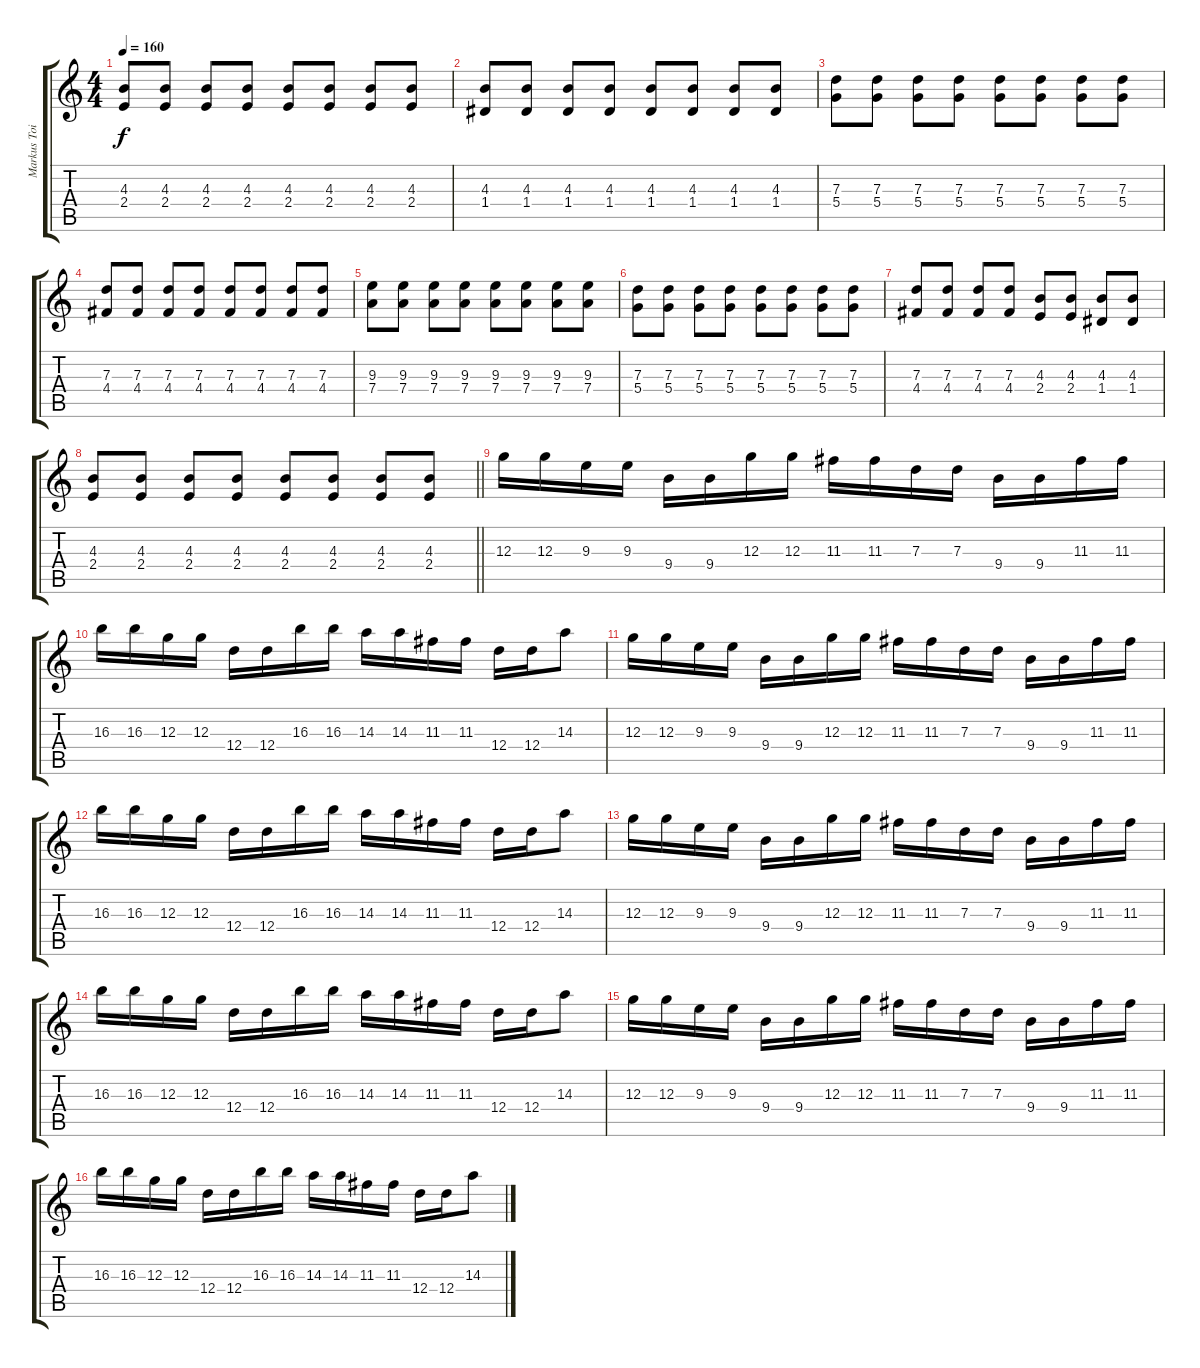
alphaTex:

\track ("Markus Toivonen" "Markus Toi") {instrument distortionguitar}
\staff {score tabs}
\tuning (E4 B3 G3 D3 A2 E2) {hide}
\ts (4 4)
\tempo 160
\clef g2
\ks c
(4.3 2.4).8{dy f} (4.3 2.4).8 (4.3 2.4).8 (4.3 2.4).8 (4.3 2.4).8 (4.3 2.4).8 (4.3 2.4).8 (4.3 2.4).8 |
(4.3 1.4).8 (4.3 1.4).8 (4.3 1.4).8 (4.3 1.4).8 (4.3 1.4).8 (4.3 1.4).8 (4.3 1.4).8 (4.3 1.4).8 |
(7.3 5.4).8 (7.3 5.4).8 (7.3 5.4).8 (7.3 5.4).8 (7.3 5.4).8 (7.3 5.4).8 (7.3 5.4).8 (7.3 5.4).8 |
(7.3 4.4).8 (7.3 4.4).8 (7.3 4.4).8 (7.3 4.4).8 (7.3 4.4).8 (7.3 4.4).8 (7.3 4.4).8 (7.3 4.4).8 |
(9.3 7.4).8 (9.3 7.4).8 (9.3 7.4).8 (9.3 7.4).8 (9.3 7.4).8 (9.3 7.4).8 (9.3 7.4).8 (9.3 7.4).8 |
(7.3 5.4).8 (7.3 5.4).8 (7.3 5.4).8 (7.3 5.4).8 (7.3 5.4).8 (7.3 5.4).8 (7.3 5.4).8 (7.3 5.4).8 |
(7.3 4.4).8 (7.3 4.4).8 (7.3 4.4).8 (7.3 4.4).8 (4.3 2.4).8 (4.3 2.4).8 (4.3 1.4).8 (4.3 1.4).8 |
\barLineRight lightlight
(4.3 2.4).8 (4.3 2.4).8 (4.3 2.4).8 (4.3 2.4).8 (4.3 2.4).8 (4.3 2.4).8 (4.3 2.4).8 (4.3 2.4).8 |
12.3.16 12.3.16 9.3.16 9.3.16 9.4.16 9.4.16 12.3.16 12.3.16 11.3.16 11.3.16 7.3.16 7.3.16 9.4.16 9.4.16 11.3.16 11.3.16 |
16.3.16 16.3.16 12.3.16 12.3.16 12.4.16 12.4.16 16.3.16 16.3.16 14.3.16 14.3.16 11.3.16 11.3.16 12.4.16 12.4.16 14.3.8 |
12.3.16 12.3.16 9.3.16 9.3.16 9.4.16 9.4.16 12.3.16 12.3.16 11.3.16 11.3.16 7.3.16 7.3.16 9.4.16 9.4.16 11.3.16 11.3.16 |
16.3.16 16.3.16 12.3.16 12.3.16 12.4.16 12.4.16 16.3.16 16.3.16 14.3.16 14.3.16 11.3.16 11.3.16 12.4.16 12.4.16 14.3.8 |
12.3.16 12.3.16 9.3.16 9.3.16 9.4.16 9.4.16 12.3.16 12.3.16 11.3.16 11.3.16 7.3.16 7.3.16 9.4.16 9.4.16 11.3.16 11.3.16 |
16.3.16 16.3.16 12.3.16 12.3.16 12.4.16 12.4.16 16.3.16 16.3.16 14.3.16 14.3.16 11.3.16 11.3.16 12.4.16 12.4.16 14.3.8 |
12.3.16 12.3.16 9.3.16 9.3.16 9.4.16 9.4.16 12.3.16 12.3.16 11.3.16 11.3.16 7.3.16 7.3.16 9.4.16 9.4.16 11.3.16 11.3.16 |
16.3.16 16.3.16 12.3.16 12.3.16 12.4.16 12.4.16 16.3.16 16.3.16 14.3.16 14.3.16 11.3.16 11.3.16 12.4.16 12.4.16 14.3.8
